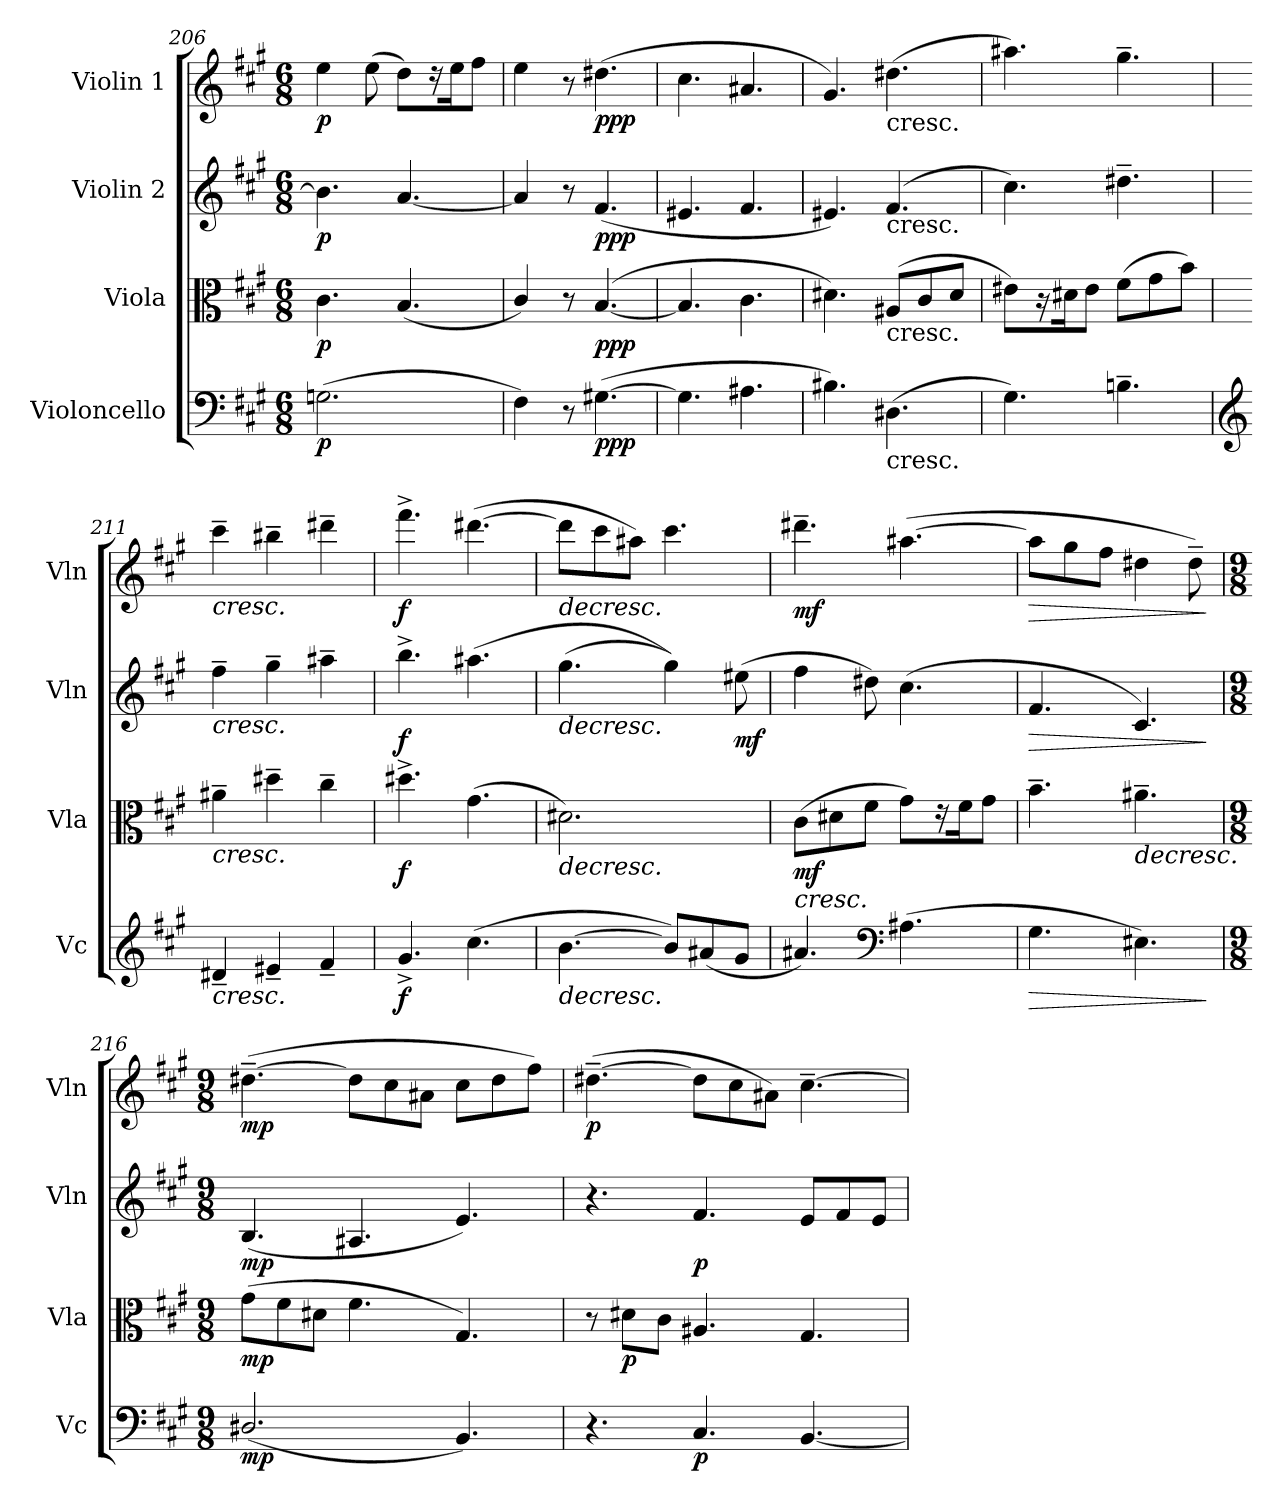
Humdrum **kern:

**kern	**dynam	**kern	**dynam	**kern	**dynam	**kern	**dynam
*part4	*part4	*part3	*part3	*part2	*part2	*part1	*part1
*staff4	*staff4	*staff3	*staff3	*staff2	*staff2	*staff1	*staff1
*I"Violoncello	*	*I"Viola	*	*I"Violin 2	*	*I"Violin 1	*
*I'Vc	*	*I'Vla	*	*I'Vln	*	*I'Vln	*
*clefF4	*	*clefC3	*	*clefG2	*	*clefG2	*
*k[f#c#g#]	*	*k[f#c#g#]	*	*k[f#c#g#]	*	*k[f#c#g#]	*
*M6/8	*	*M6/8	*	*M6/8	*	*M6/8	*
=206	=206	=206	=206	=206	=206	=206	=206
!	!LO:DY:b	!	!LO:DY:b	!	!LO:DY:b	!	!LO:DY:b
(>2.Gn\	p	4.c#\	p	4.b\]	p	4ee\	p
.	.	.	.	.	.	(>8ee\	.
.	.	(<4.B/	.	[4.a/	.	8dd\L)	.
.	.	.	.	.	.	16r	.
.	.	.	.	.	.	16ee\K	.
.	.	.	.	.	.	8ff#\J	.
=207	=207	=207	=207	=207	=207	=207	=207
4F#\)	.	4c#/)	.	4a/]	.	4ee\	.
8r	.	8r	.	8r	.	8r	.
!	!LO:DY:b	!	!LO:DY:b	!	!LO:DY:b	!	!LO:DY:b
(>[4.G#X\	ppp	(>[4.B/	ppp	(<4.f#/	ppp	(>4.dd#X\	ppp
=208	=208	=208	=208	=208	=208	=208	=208
4.G#\]	.	4.B/]	.	4.e#X/	.	4.cc#\	.
4.A#X\	.	4.c#\	.	4.f#/	.	4.a#X/	.
=209	=209	=209	=209	=209	=209	=209	=209
4.B#X\)	.	4.d#X\)	.	4.e#X/)	.	4.g#/)	.
!	!	!	!	!	!	!LO:TX:b:t=cresc.	!
!	!	!	!	!LO:TX:b:t=cresc.	!	!	!
!	!	!LO:TX:b:t=cresc.	!	!	!	!	!
!LO:TX:b:t=cresc.	!	!	!	!	!	!	!
(>4.D#X\	.	(>8A#X/L	.	(<4.f#/	.	(>4.dd#X\	.
.	.	8c#/	.	.	.	.	.
.	.	8d#/J	.	.	.	.	.
=210	=210	=210	=210	=210	=210	=210	=210
4.G#\)	.	8e#X\L)	.	4.cc#\)	.	4.aa#X\)	.
.	.	16r	.	.	.	.	.
.	.	16d#X\K	.	.	.	.	.
.	.	8e#\J	.	.	.	.	.
4.Bn~\	.	(>8f#\L	.	4.dd#X~\	.	4.gg#~\	.
.	.	8g#\	.	.	.	.	.
.	.	8b\J)	.	.	.	.	.
=211	=211	=211	=211	=211	=211	=211	=211
*clefG2	*	*	*	*	*	*	*
!	!LO:HP:b	!	!LO:HP:b	!	!LO:HP:b	!	!LO:HP:b
4d#X~/	<	4a#X~\	<	4ff#~\	<	4ccc#~\	<
4e#X~/	.	4dd#X~\	.	4gg#~\	.	4bb#X~\	.
4f#~/	.	4cc#~\	.	4aa#X~\	.	4ddd#X~\	.
=212	=212	=212	=212	=212	=212	=212	=212
!	!LO:DY:b	!	!LO:DY:b	!	!LO:DY:b	!	!LO:DY:b
4.g#^/	f	4.dd#X^\	f	4.bb^\	f	4.fff#^\	f
(>4.cc#\	.	(>4.g#\	.	(>4.aa#X\	.	(>[4.ddd#X\	.
=213	=213	=213	=213	=213	=213	=213	=213
!	!LO:HP:b	!	!LO:HP:b	!	!LO:HP:b	!	!LO:HP:b
[4.b\	>	2.d#X\)	>	(>4.gg#\	>	8ddd#\L]	>
.	.	.	.	.	.	8ccc#\	.
.	.	.	.	.	.	8aa#X\J)	.
8b/L])	.	.	.	4gg#\))	.	4.ccc#\	.
(<8a#X/	.	.	.	.	.	.	.
!	!	!	!	!	!LO:DY:n=1:b	!	!
8g#/J	.	.	.	(>8ee#X\	[ mf	.	.
.	[	.	[	.	.	.	[
=214	=214	=214	=214	=214	=214	=214	=214
!	!	!	!LO:HP:b	!	!	!	!
!	!	!	!LO:DY:n=1:b	!	!	!	!LO:DY:b
4.a#X/)	.	(>8c#\L	< mf	4ff#\	.	4.ddd#X~\	mf
.	.	8d#X\	.	.	.	.	.
.	.	8f#\J	.	8dd#X\)	.	.	.
*clefF4	*	*	*	*	*	*	*
(>4.A#X\	.	8g#\L)	.	(>4.cc#\	.	(>[4.aa#X\	.
.	.	16r	.	.	.	.	.
.	.	16f#\K	.	.	.	.	.
.	.	8g#\J	.	.	.	.	.
.	.	.	]	.	.	.	.
=215	=215	=215	=215	=215	=215	=215	=215
!	!LO:HP:b	!	!	!	!LO:HP:b	!	!LO:HP:b
4.G#\	>	4.b~\	.	4.f#/	>	8aa#\L]	>
.	.	.	.	.	.	8gg#\	.
.	.	.	.	.	.	8ff#\J	.
!	!	!	!LO:HP:b	!	!	!	!
4.E#X\)	.	4.a#X~\	>	4.c#/)	.	4dd#X\	.
.	.	.	.	.	.	8dd#~\)	.
.	]	.	[	.	]	.	]
=216	=216	=216	=216	=216	=216	=216	=216
*M9/8	*	*M9/8	*	*M9/8	*	*M9/8	*
!	!LO:DY:b	!	!LO:DY:b	!	!LO:DY:b	!	!LO:DY:b
(<2.D#X/	mp	(>8g#\L	mp	(<4.B/	mp	(>[4.dd#X~\	mp
.	.	8f#\	.	.	.	.	.
.	.	8d#X\J	.	.	.	.	.
.	.	4.f#\	.	4.A#X/	.	8dd#\L]	.
.	.	.	.	.	.	8cc#\	.
.	.	.	.	.	.	8a#X\J	.
4.BB/)	.	4.G#/)	.	4.e/)	.	8cc#\L	.
.	.	.	.	.	.	8dd#\	.
.	.	.	.	.	.	8ff#\J)	.
.	]	.	]	.	]	.	]
=217	=217	=217	=217	=217	=217	=217	=217
!	!	!	!	!	!	!	!LO:DY:b
4.r	.	8r	.	4.r	.	(>[4.dd#X~\	p
!	!	!	!LO:DY:b	!	!	!	!
.	.	8d#X\L	p	.	.	.	.
.	.	8c#\J	.	.	.	.	.
!	!LO:DY:b	!	!	!	!LO:DY:b	!	!
4.C#/	p	4.A#X/	.	4.f#/	p	8dd#\L]	.
.	.	.	.	.	.	8cc#\	.
.	.	.	.	.	.	8a#X\J)	.
[4.BB/	.	4.G#/	.	8e/L	.	[4.cc#~\	.
.	.	.	.	8f#/	.	.	.
.	.	.	.	8e/J	.	.	.
=	=	=	=	=	=	=	=
*-	*-	*-	*-	*-	*-	*-	*-
